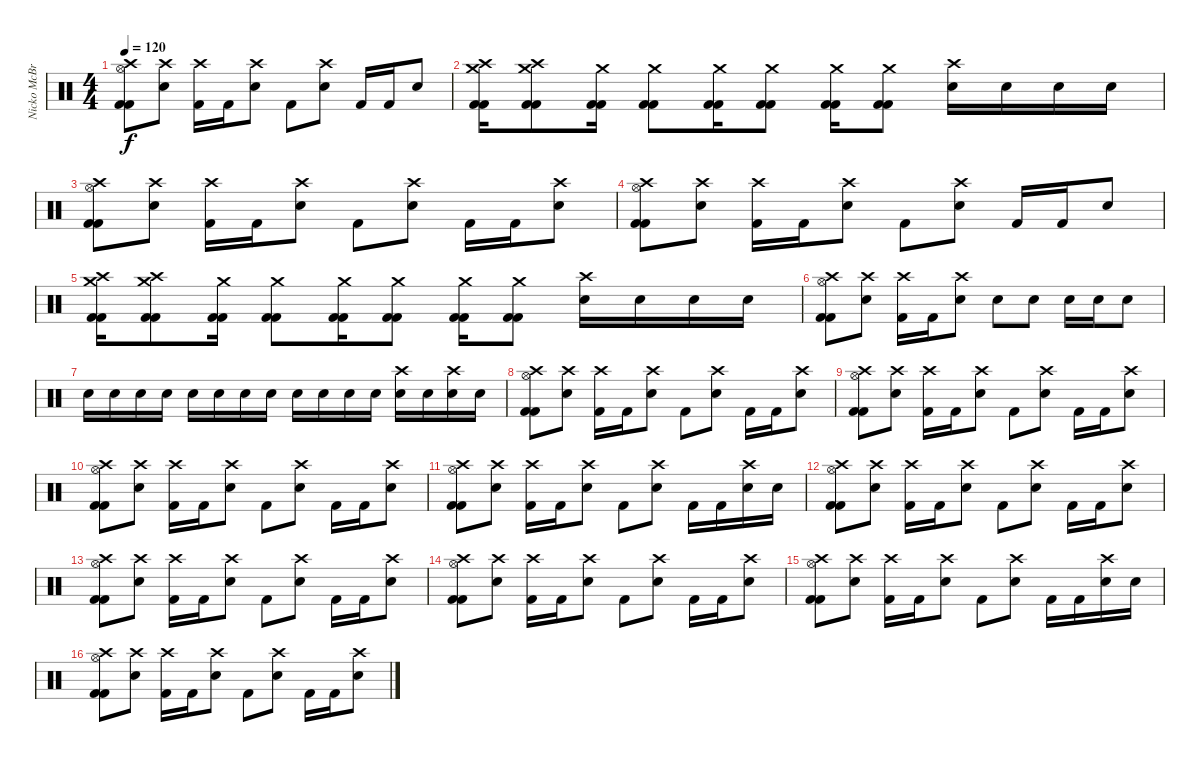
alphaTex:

\track ("Nicko McBrain" "Nicko McBr") {instrument percussion}
\staff {score}
\articulation defaults
\ts (4 4)
\tempo 120
\clef neutral
\ks c
("Crash high (hit)" "Hi-Hat (open)" "Kick (hit) 2" "Kick (hit) 2").8{dy f} ("Crash high (hit)" "Snare (hit) 2").8 ("Crash high (hit)" "Kick (hit) 2").16 "Kick (hit) 2".16 ("Crash high (hit)" "Snare (hit) 2").8 "Kick (hit) 2".8 ("Crash high (hit)" "Snare (hit) 2").8 "Kick (hit) 2".16 "Kick (hit) 2".16 "Snare (hit) 2".8 |
("Crash medium (hit)" "Crash high (hit)" "Kick (hit) 2" "Kick (hit) 2").16 ("Crash medium (hit)" "Crash high (hit)" "Kick (hit) 2" "Kick (hit) 2").8 ("Crash medium (hit)" "Kick (hit) 2" "Kick (hit) 2").16 ("Crash medium (hit)" "Kick (hit) 2" "Kick (hit) 2").8 ("Crash medium (hit)" "Kick (hit) 2" "Kick (hit) 2").16 ("Crash medium (hit)" "Kick (hit) 2" "Kick (hit) 2").8 ("Crash medium (hit)" "Kick (hit) 2" "Kick (hit) 2").16 ("Crash medium (hit)" "Kick (hit) 2" "Kick (hit) 2").8 ("Crash high (hit)" "Snare (hit) 2").16 "Snare (hit) 2".16 "Snare (hit) 2".16 "Snare (hit) 2".16 |
("Crash high (hit)" "Hi-Hat (open)" "Kick (hit) 2" "Kick (hit) 2").8 ("Crash high (hit)" "Snare (hit) 2").8 ("Crash high (hit)" "Kick (hit) 2").16 "Kick (hit) 2".16 ("Crash high (hit)" "Snare (hit) 2").8 "Kick (hit) 2".8 ("Crash high (hit)" "Snare (hit) 2").8 "Kick (hit) 2".16 "Kick (hit) 2".16 ("Crash high (hit)" "Snare (hit) 2").8 |
("Crash high (hit)" "Hi-Hat (open)" "Kick (hit) 2" "Kick (hit) 2").8 ("Crash high (hit)" "Snare (hit) 2").8 ("Crash high (hit)" "Kick (hit) 2").16 "Kick (hit) 2".16 ("Crash high (hit)" "Snare (hit) 2").8 "Kick (hit) 2".8 ("Crash high (hit)" "Snare (hit) 2").8 "Kick (hit) 2".16 "Kick (hit) 2".16 "Snare (hit) 2".8 |
("Crash medium (hit)" "Crash high (hit)" "Kick (hit) 2" "Kick (hit) 2").16 ("Crash medium (hit)" "Crash high (hit)" "Kick (hit) 2" "Kick (hit) 2").8 ("Crash medium (hit)" "Kick (hit) 2" "Kick (hit) 2").16 ("Crash medium (hit)" "Kick (hit) 2" "Kick (hit) 2").8 ("Crash medium (hit)" "Kick (hit) 2" "Kick (hit) 2").16 ("Crash medium (hit)" "Kick (hit) 2" "Kick (hit) 2").8 ("Crash medium (hit)" "Kick (hit) 2" "Kick (hit) 2").16 ("Crash medium (hit)" "Kick (hit) 2" "Kick (hit) 2").8 ("Crash high (hit)" "Snare (hit) 2").16 "Snare (hit) 2".16 "Snare (hit) 2".16 "Snare (hit) 2".16 |
("Crash high (hit)" "Hi-Hat (open)" "Kick (hit) 2" "Kick (hit) 2").8 ("Crash high (hit)" "Snare (hit) 2").8 ("Crash high (hit)" "Kick (hit) 2").16 "Kick (hit) 2".16 ("Crash high (hit)" "Snare (hit) 2").8 "Snare (hit) 2".8 "Snare (hit) 2".8 "Snare (hit) 2".16 "Snare (hit) 2".16 "Snare (hit) 2".8 |
"Snare (hit) 2".16 "Snare (hit) 2".16 "Snare (hit) 2".16 "Snare (hit) 2".16 "Snare (hit) 2".16 "Snare (hit) 2".16 "Snare (hit) 2".16 "Snare (hit) 2".16 "Snare (hit) 2".16 "Snare (hit) 2".16 "Snare (hit) 2".16 "Snare (hit) 2".16 ("Crash high (hit)" "Snare (hit) 2").16 "Snare (hit) 2".16 ("Crash high (hit)" "Snare (hit) 2").16 "Snare (hit) 2".16 |
("Crash high (hit)" "Hi-Hat (open)" "Kick (hit) 2" "Kick (hit) 2").8 ("Crash high (hit)" "Snare (hit) 2").8 ("Crash high (hit)" "Kick (hit) 2").16 "Kick (hit) 2".16 ("Crash high (hit)" "Snare (hit) 2").8 "Kick (hit) 2".8 ("Crash high (hit)" "Snare (hit) 2").8 "Kick (hit) 2".16 "Kick (hit) 2".16 ("Crash high (hit)" "Snare (hit) 2").8 |
("Crash high (hit)" "Hi-Hat (open)" "Kick (hit) 2" "Kick (hit) 2").8 ("Crash high (hit)" "Snare (hit) 2").8 ("Crash high (hit)" "Kick (hit) 2").16 "Kick (hit) 2".16 ("Crash high (hit)" "Snare (hit) 2").8 "Kick (hit) 2".8 ("Crash high (hit)" "Snare (hit) 2").8 "Kick (hit) 2".16 "Kick (hit) 2".16 ("Crash high (hit)" "Snare (hit) 2").8 |
("Crash high (hit)" "Hi-Hat (open)" "Kick (hit) 2" "Kick (hit) 2").8 ("Crash high (hit)" "Snare (hit) 2").8 ("Crash high (hit)" "Kick (hit) 2").16 "Kick (hit) 2".16 ("Crash high (hit)" "Snare (hit) 2").8 "Kick (hit) 2".8 ("Crash high (hit)" "Snare (hit) 2").8 "Kick (hit) 2".16 "Kick (hit) 2".16 ("Crash high (hit)" "Snare (hit) 2").8 |
("Crash high (hit)" "Hi-Hat (open)" "Kick (hit) 2" "Kick (hit) 2").8 ("Crash high (hit)" "Snare (hit) 2").8 ("Crash high (hit)" "Kick (hit) 2").16 "Kick (hit) 2".16 ("Crash high (hit)" "Snare (hit) 2").8 "Kick (hit) 2".8 ("Crash high (hit)" "Snare (hit) 2").8 "Kick (hit) 2".16 "Kick (hit) 2".16 ("Crash high (hit)" "Snare (hit) 2").16 "Snare (hit) 2".16 |
("Crash high (hit)" "Hi-Hat (open)" "Kick (hit) 2" "Kick (hit) 2").8 ("Crash high (hit)" "Snare (hit) 2").8 ("Crash high (hit)" "Kick (hit) 2").16 "Kick (hit) 2".16 ("Crash high (hit)" "Snare (hit) 2").8 "Kick (hit) 2".8 ("Crash high (hit)" "Snare (hit) 2").8 "Kick (hit) 2".16 "Kick (hit) 2".16 ("Crash high (hit)" "Snare (hit) 2").8 |
("Crash high (hit)" "Hi-Hat (open)" "Kick (hit) 2" "Kick (hit) 2").8 ("Crash high (hit)" "Snare (hit) 2").8 ("Crash high (hit)" "Kick (hit) 2").16 "Kick (hit) 2".16 ("Crash high (hit)" "Snare (hit) 2").8 "Kick (hit) 2".8 ("Crash high (hit)" "Snare (hit) 2").8 "Kick (hit) 2".16 "Kick (hit) 2".16 ("Crash high (hit)" "Snare (hit) 2").8 |
("Crash high (hit)" "Hi-Hat (open)" "Kick (hit) 2" "Kick (hit) 2").8 ("Crash high (hit)" "Snare (hit) 2").8 ("Crash high (hit)" "Kick (hit) 2").16 "Kick (hit) 2".16 ("Crash high (hit)" "Snare (hit) 2").8 "Kick (hit) 2".8 ("Crash high (hit)" "Snare (hit) 2").8 "Kick (hit) 2".16 "Kick (hit) 2".16 ("Crash high (hit)" "Snare (hit) 2").8 |
("Crash high (hit)" "Hi-Hat (open)" "Kick (hit) 2" "Kick (hit) 2").8 ("Crash high (hit)" "Snare (hit) 2").8 ("Crash high (hit)" "Kick (hit) 2").16 "Kick (hit) 2".16 ("Crash high (hit)" "Snare (hit) 2").8 "Kick (hit) 2".8 ("Crash high (hit)" "Snare (hit) 2").8 "Kick (hit) 2".16 "Kick (hit) 2".16 ("Crash high (hit)" "Snare (hit) 2").16 "Snare (hit) 2".16 |
("Crash high (hit)" "Hi-Hat (open)" "Kick (hit) 2" "Kick (hit) 2").8 ("Crash high (hit)" "Snare (hit) 2").8 ("Crash high (hit)" "Kick (hit) 2").16 "Kick (hit) 2".16 ("Crash high (hit)" "Snare (hit) 2").8 "Kick (hit) 2".8 ("Crash high (hit)" "Snare (hit) 2").8 "Kick (hit) 2".16 "Kick (hit) 2".16 ("Crash high (hit)" "Snare (hit) 2").8
